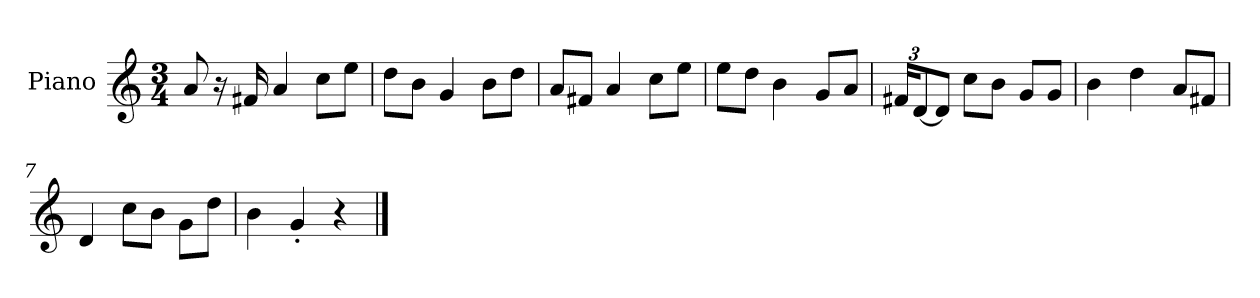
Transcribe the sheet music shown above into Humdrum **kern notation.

**kern
*part1
*staff1
*I"Piano
*I'P-no
*clefG2
*k[]
*M3/4
*MM175
=1
8a/
16r
16f#X/
4a/
8cc\L
8ee\J
=2
8dd\L
8b\J
4g/
8b\L
8dd\J
=3
8a/L
8f#X/J
4a/
8cc\L
8ee\J
=4
8ee\L
8dd\J
4b\
8g/L
8a/J
=5
*Xbrackettup
24f#X/KL
[12d/
8d/J]
8cc\L
8b\J
8g/L
8g/J
=6
4b\
4dd\
8a/L
8f#X/J
!!LO:LB:g=z
=7
4d/
8cc\L
8b\J
8g\L
8dd\J
=8
4b\
4g'/
4r
==
*-
